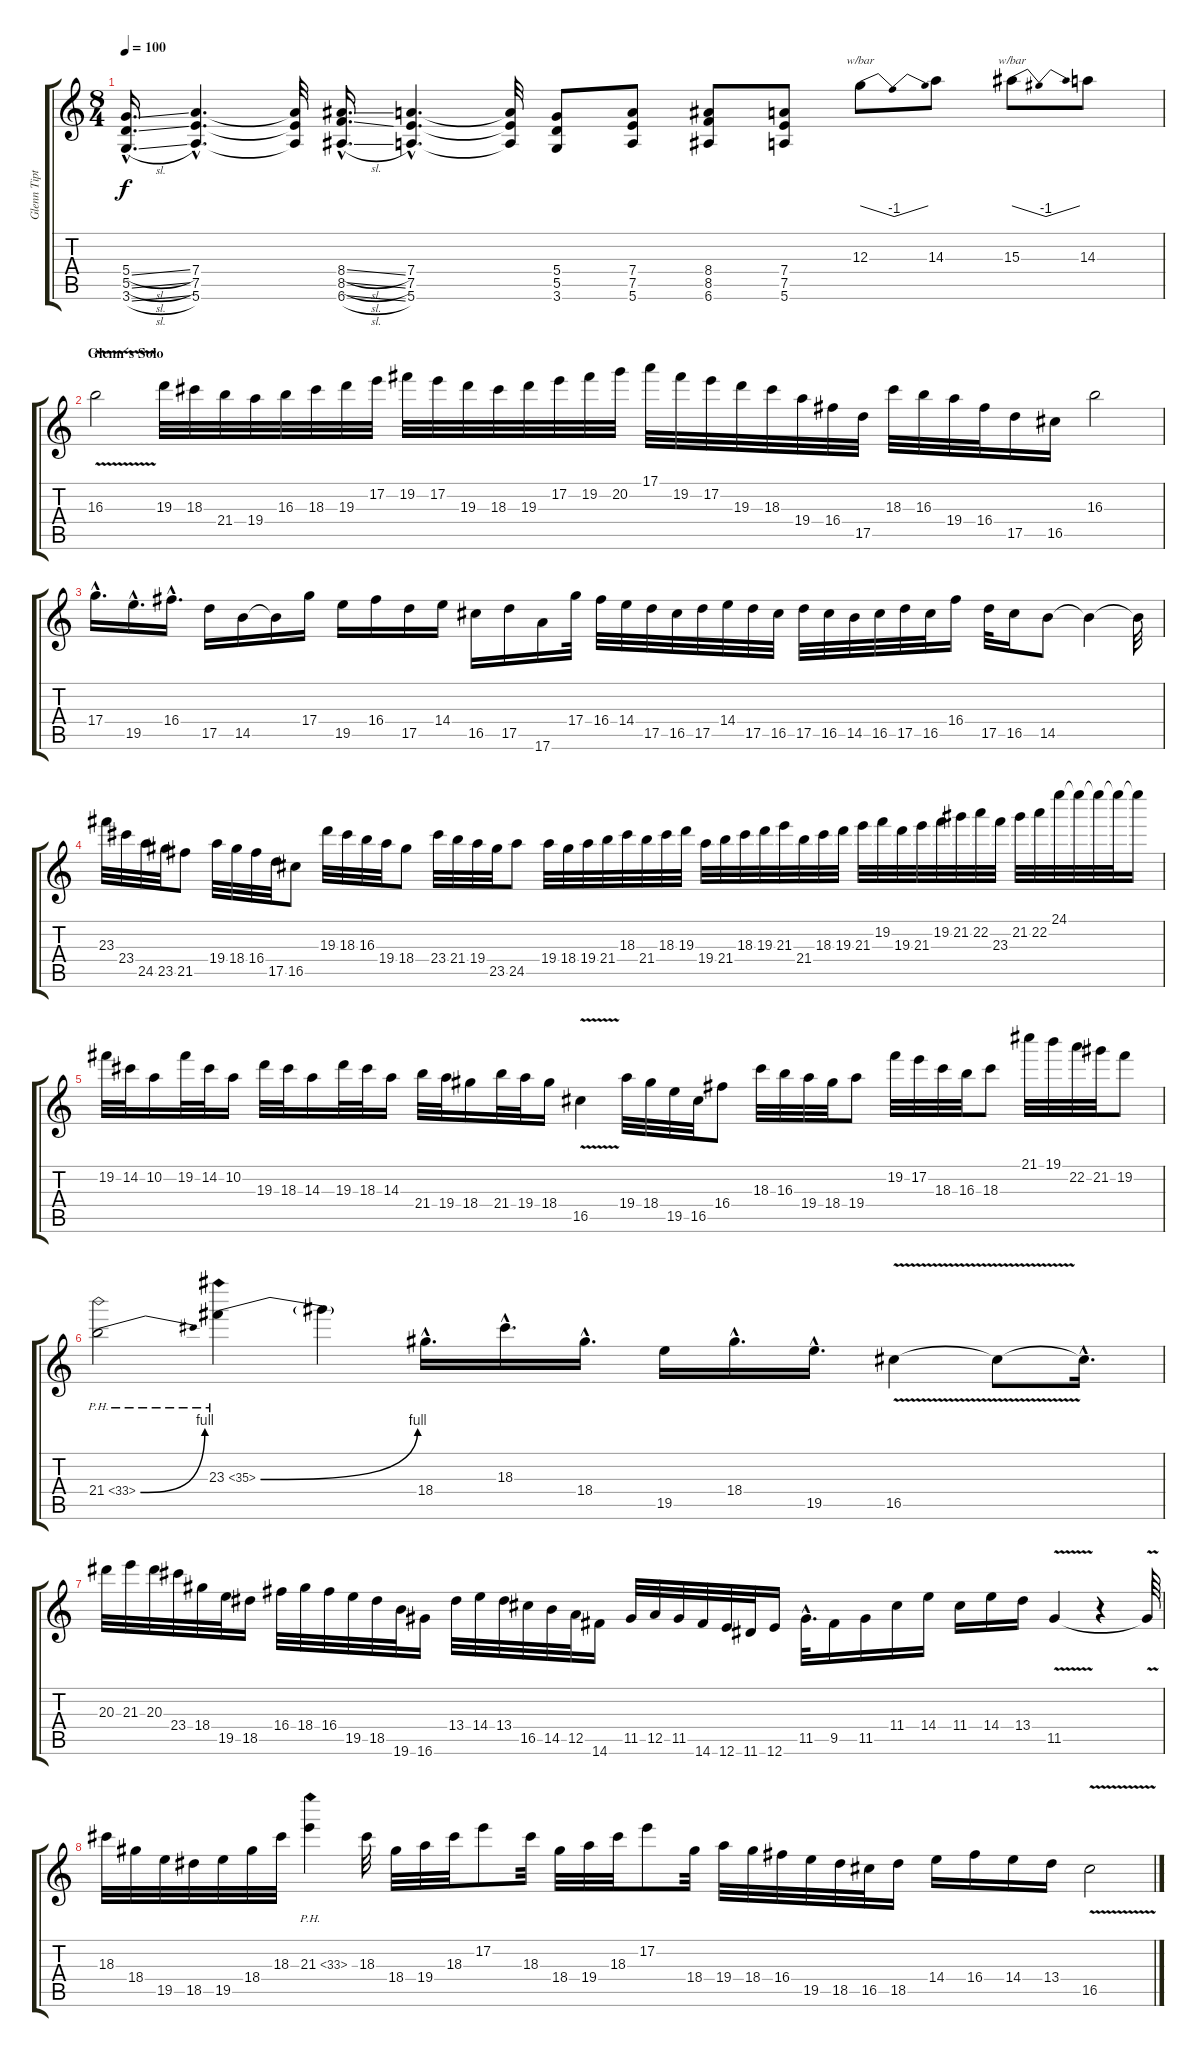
\track ("Glenn Tipton" "Glenn Tipt") {instrument overdrivenguitar}
\staff {score tabs}
\tuning (E4 B3 G3 D3 A2 E2) {hide}
\ts (8 4)
\tempo 100
\clef g2
\ks c
(5.4{sl hac} 5.5{sl hac} 3.6{sl hac}).16{d dy f} (7.4{hac} 7.5{hac} 5.6{hac}).4{d} (7.4{t} 7.5{t} 5.6{t}).32 (8.4{sl hac} 8.5{sl hac} 6.6{sl hac}).16{d} (7.4{hac} 7.5{hac} 5.6{hac}).4{d} (7.4{t} 7.5{t} 5.6{t}).32 (5.4 5.5 3.6).8 (7.4 7.5 5.6).8 (8.4 8.5 6.6).8 (7.4 7.5 5.6).8 12.3.8{tbe (dip default 0 0 30 -4 60 0)} 14.3.8 15.3.8{tbe (dip default 0 0 30 -4 60 0)} 14.3.8 |
\section ("" "Glenn´s Solo")
16.3{v}.2 19.3.32 18.3.32 21.4.32 19.4.32 16.3.32 18.3.32 19.3.32 17.2.32 19.2.32 17.2.32 19.3.32 18.3.32 19.3.32 17.2.32 19.2.32 20.2.32 17.1.32 19.2.32 17.2.32 19.3.32 18.3.32 19.4.32 16.4.32 17.5.32 18.3.32 16.3.32 19.4.32 16.4.32 17.5.16 16.5.16 16.3.2 |
17.4{hac}.16{d} 19.5{hac}.16{d} 16.4{hac}.16{d} 17.5.16 14.5.16 14.5{t}.16 17.4.16 19.5.16 16.4.16 17.5.16 14.4.16 16.5.16 17.5.16 17.6.16 17.4.32 16.4.32 14.4.32 17.5.32 16.5.32 17.5.32 14.4.32 17.5.32 16.5.32 17.5.32 16.5.32 14.5.32 16.5.32 17.5.32 16.5.32 16.4.16 17.5.32 16.5.16 14.5.8 14.5{t}.4 14.5{t}.32 |
23.3.32 23.4.32 24.5.32 23.5.32 21.5.8 19.4.32 18.4.32 16.4.32 17.5.32 16.5.8 19.3.32 18.3.32 16.3.32 19.4.32 18.4.8 23.4.32 21.4.32 19.4.32 23.5.32 24.5.8 19.4.32 18.4.32 19.4.32 21.4.32 18.3.32 21.4.32 18.3.32 19.3.32 19.4.32 21.4.32 18.3.32 19.3.32 21.3.32 21.4.32 18.3.32 19.3.32 21.3.32 19.2.32 19.3.32 21.3.32 19.2.32 21.2.32 22.2.32 23.3.32 21.2.32 22.2.32 24.1.32 24.1{t}.32 24.1{t}.32 24.1{t}.32 24.1{t}.16 |
19.2.32 14.2.32 10.2.16 19.2.32 14.2.32 10.2.16 19.3.32 18.3.32 14.3.16 19.3.32 18.3.32 14.3.16 21.4.32 19.4.32 18.4.16 21.4.32 19.4.32 18.4.16 16.5{v}.4 19.4.32 18.4.32 19.5.32 16.5.32 16.4.8 18.3.32 16.3.32 19.4.32 18.4.32 19.4.8 19.2.32 17.2.32 18.3.32 16.3.32 18.3.8 21.1.32 19.1.32 22.2.32 21.2.32 19.2.8 |
21.4{be (bend 0 0 60 4) ph 12}.2 23.3{be (bend 0 0 60 4) ph 12}.4 23.3{t}.4 18.4{hac}.16{d} 18.3{hac}.16{d} 18.4{hac}.16{d} 19.5.16 18.4{hac}.16{d} 19.5{hac}.16{d} 16.5{v}.4 16.5{t}.8 16.5{hac t}.16{d} |
20.3.32 21.3.32 20.3.32 23.4.32 18.4.32 19.5.32 18.5.16 16.4.32 18.4.32 16.4.32 19.5.32 18.5.32 19.6.32 16.6.16 13.4.32 14.4.32 13.4.32 16.5.32 14.5.32 12.5.32 14.6.16 11.5.32 12.5.32 11.5.32 14.6.32 12.6.32 11.6.32 12.6.16 11.5{hac}.32{d} 9.5.16 11.5.16 11.4.16 14.4.16 11.4.16 14.4.16 13.4.16 11.5{v}.4 r.4 11.5{t}.64 |
18.3.32 18.4.32 19.5.32 18.5.32 19.5.32 18.4.32 18.3.32 21.3{ph 12}.4 18.3.32 18.4.32 19.4.32 18.3.32 17.2.8 18.3.32 18.4.32 19.4.32 18.3.32 17.2.8 18.4.32 19.4.32 18.4.32 16.4.32 19.5.32 18.5.32 16.5.32 18.5.16 14.4.16 16.4.16 14.4.16 13.4.16 16.5{v}.2
